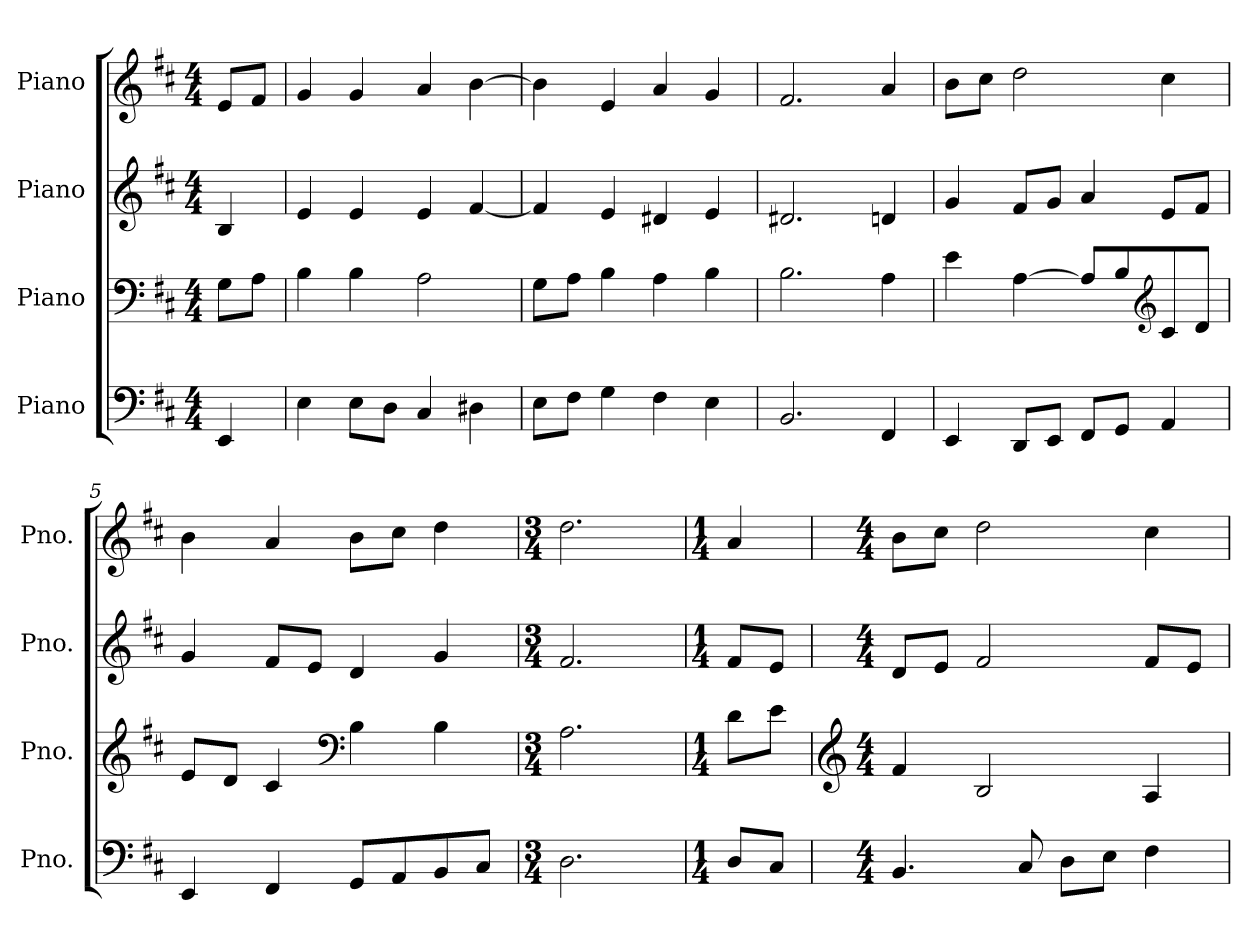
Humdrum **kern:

**kern	**kern	**kern	**kern
*part4	*part3	*part2	*part1
*staff4	*staff3	*staff2	*staff1
*I"Piano	*I"Piano	*I"Piano	*I"Piano
*I'Pno.	*I'Pno.	*I'Pno.	*I'Pno.
*clefF4	*clefF4	*clefG2	*clefG2
*k[f#c#]	*k[f#c#]	*k[f#c#]	*k[f#c#]
*M4/4	*M4/4	*M4/4	*M4/4
*MM120	*MM120	*MM120	*MM120
=	=	=	=
4EE/	8G\L	4B/	8e/L
.	8A\J	.	8f#/J
=1	=1	=1	=1
4E\	4B\	4e/	4g/
8E\L	4B\	4e/	4g/
8D\J	.	.	.
4C#/	2A\	4e/	4a/
4D#X\	.	[4f#/	[4b\
=2	=2	=2	=2
8E\L	8G\L	4f#/]	4b\]
8F#\J	8A\J	.	.
4G\	4B\	4e/	4e/
4F#\	4A\	4d#X/	4a/
4E\	4B\	4e/	4g/
=3	=3	=3	=3
2.BB/	2.B\	2.d#X/	2.f#/
4FF#/	4A\	4dn/	4a/
=4	=4	=4	=4
4EE/	4e\	4g/	8b\L
.	.	.	8cc#\J
8DD/L	[4A\	8f#/L	2dd\
8EE/J	.	8g/J	.
8FF#/L	8A/L]	4a/	.
8GG/J	8B/	.	.
*	*clefG2	*	*
4AA/	8c#/	8e/L	4cc#\
.	8d/J	8f#/J	.
=5	=5	=5	=5
4EE/	8e/L	4g/	4b\
.	8d/J	.	.
4FF#/	4c#/	8f#/L	4a/
.	.	8e/J	.
*	*clefF4	*	*
8GG/L	4B\	4d/	8b\L
8AA/	.	.	8cc#\J
8BB/	4B\	4g/	4dd\
8C#/J	.	.	.
!!LO:LB:g=z
=6	=6	=6	=6
*M3/4	*M3/4	*M3/4	*M3/4
2.D\	2.A\	2.f#/	2.dd\
=7	=7	=7	=7
*M1/4	*M1/4	*M1/4	*M1/4
8D/L	8d\L	8f#/L	4a/
8C#/J	8e\J	8e/J	.
=8	=8	=8	=8
*	*clefG2	*	*
*M4/4	*M4/4	*M4/4	*M4/4
4.BB/	4f#/	8d/L	8b\L
.	.	8e/J	8cc#\J
.	2B/	2f#/	2dd\
8C#/	.	.	.
8D\L	.	.	.
8E\J	.	.	.
4F#\	4A/	8f#/L	4cc#\
.	.	8e/J	.
=	=	=	=
*-	*-	*-	*-
